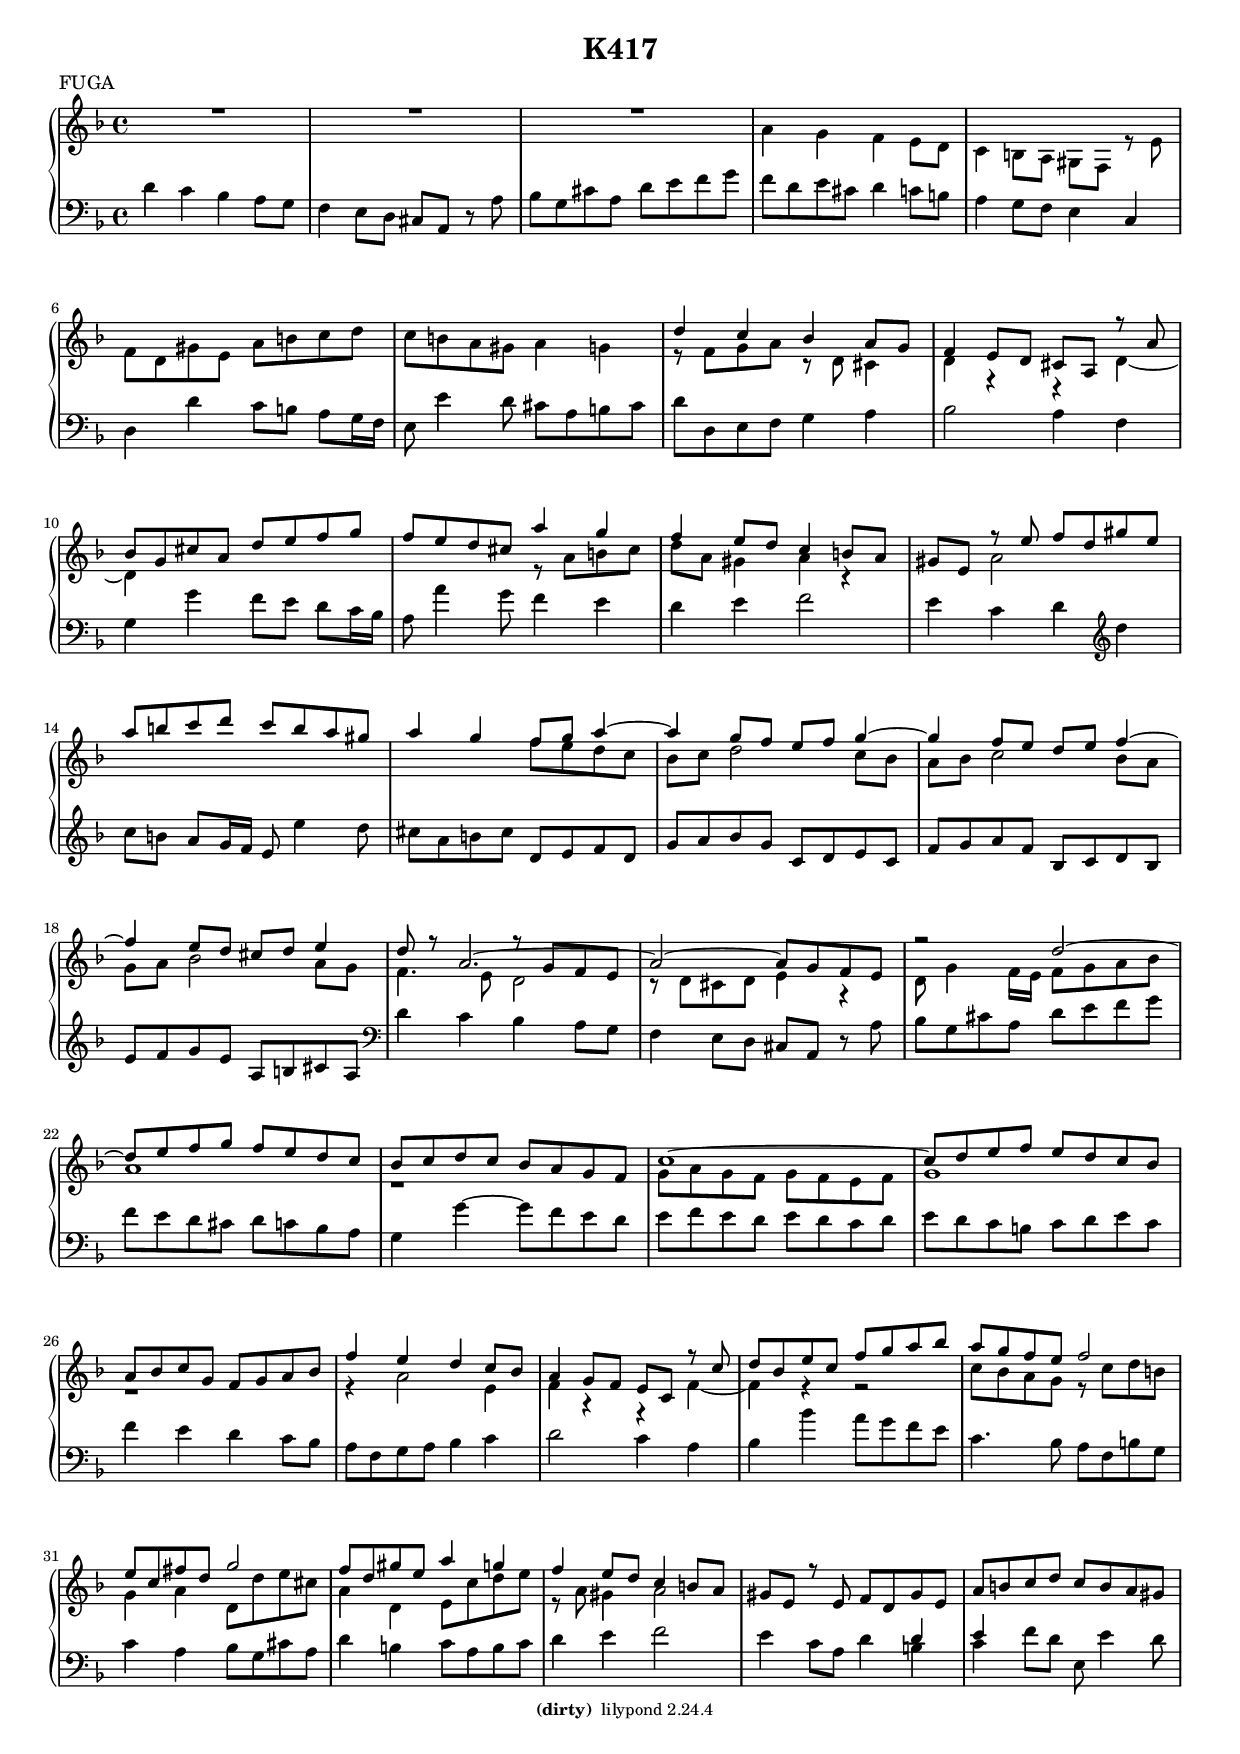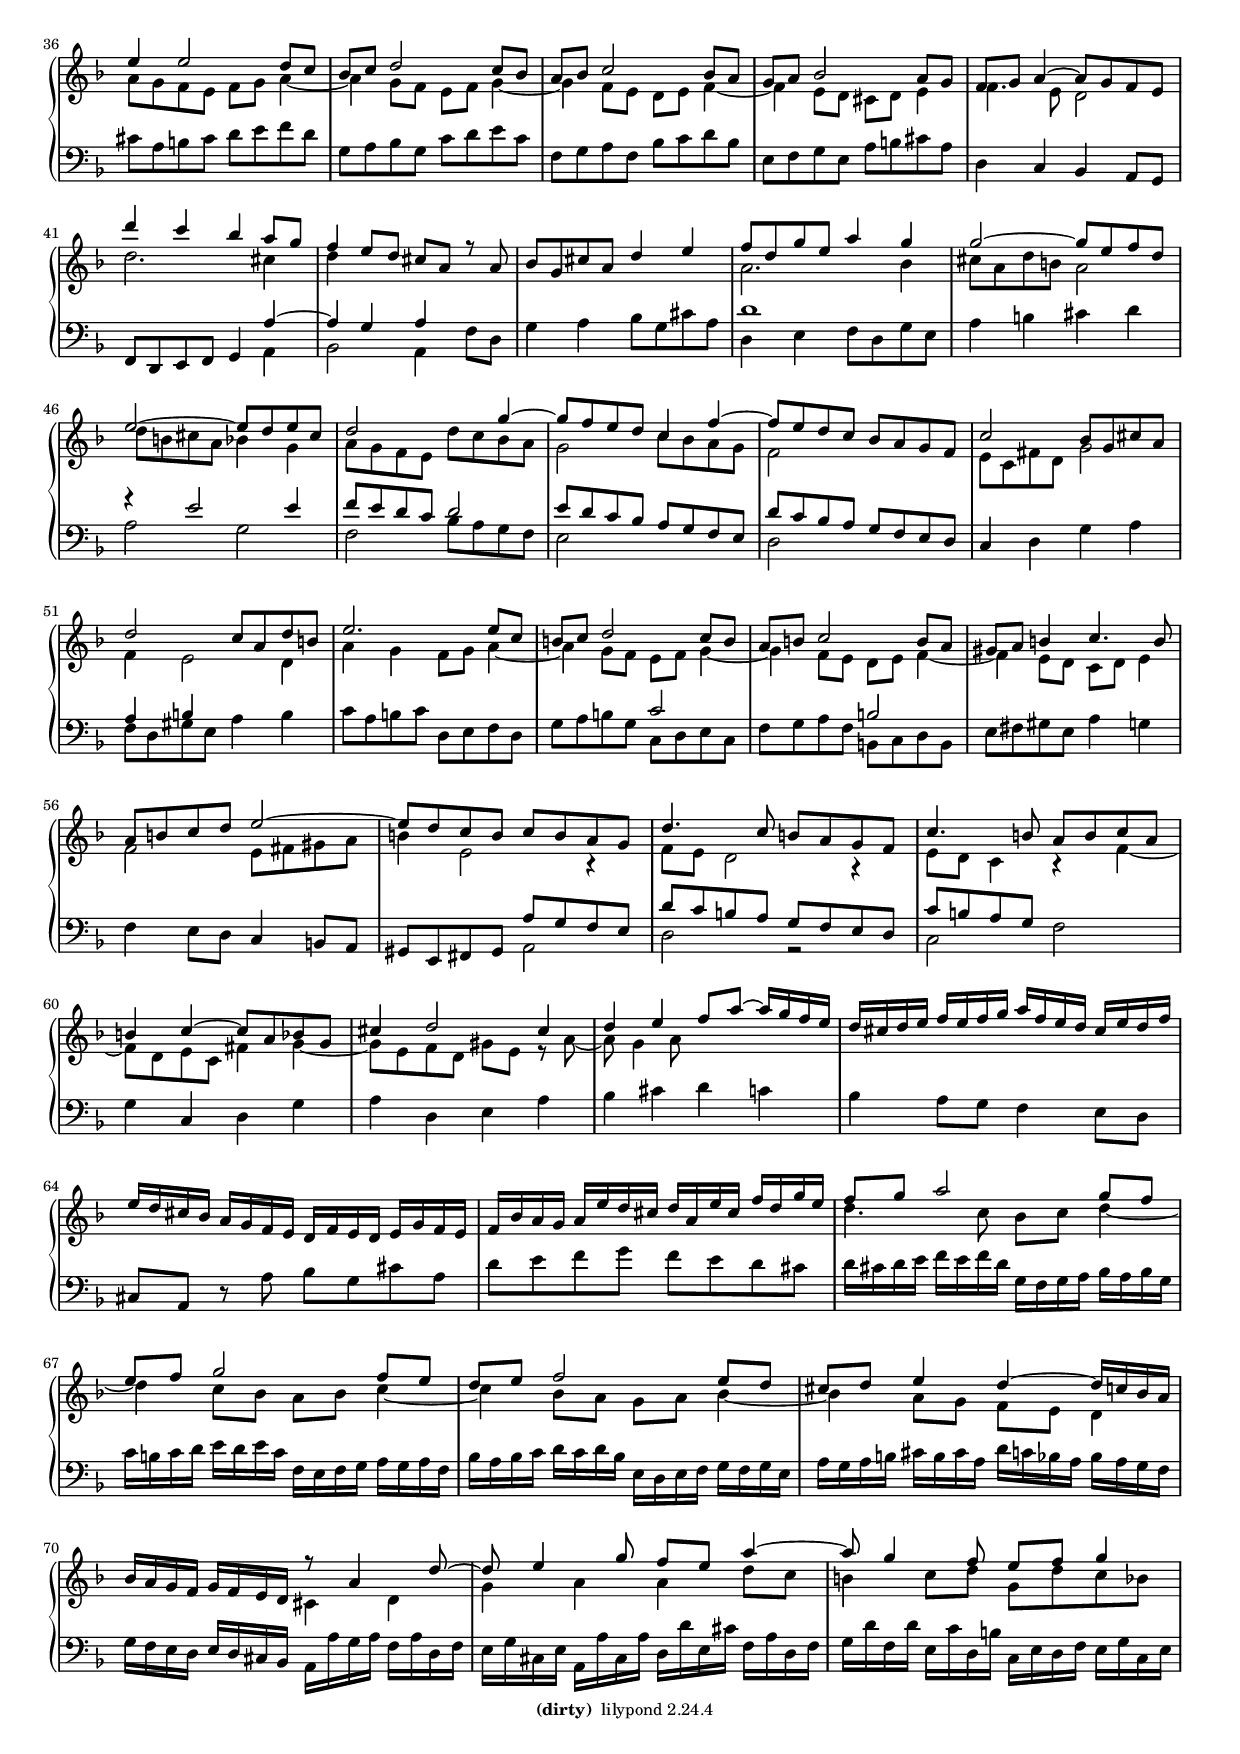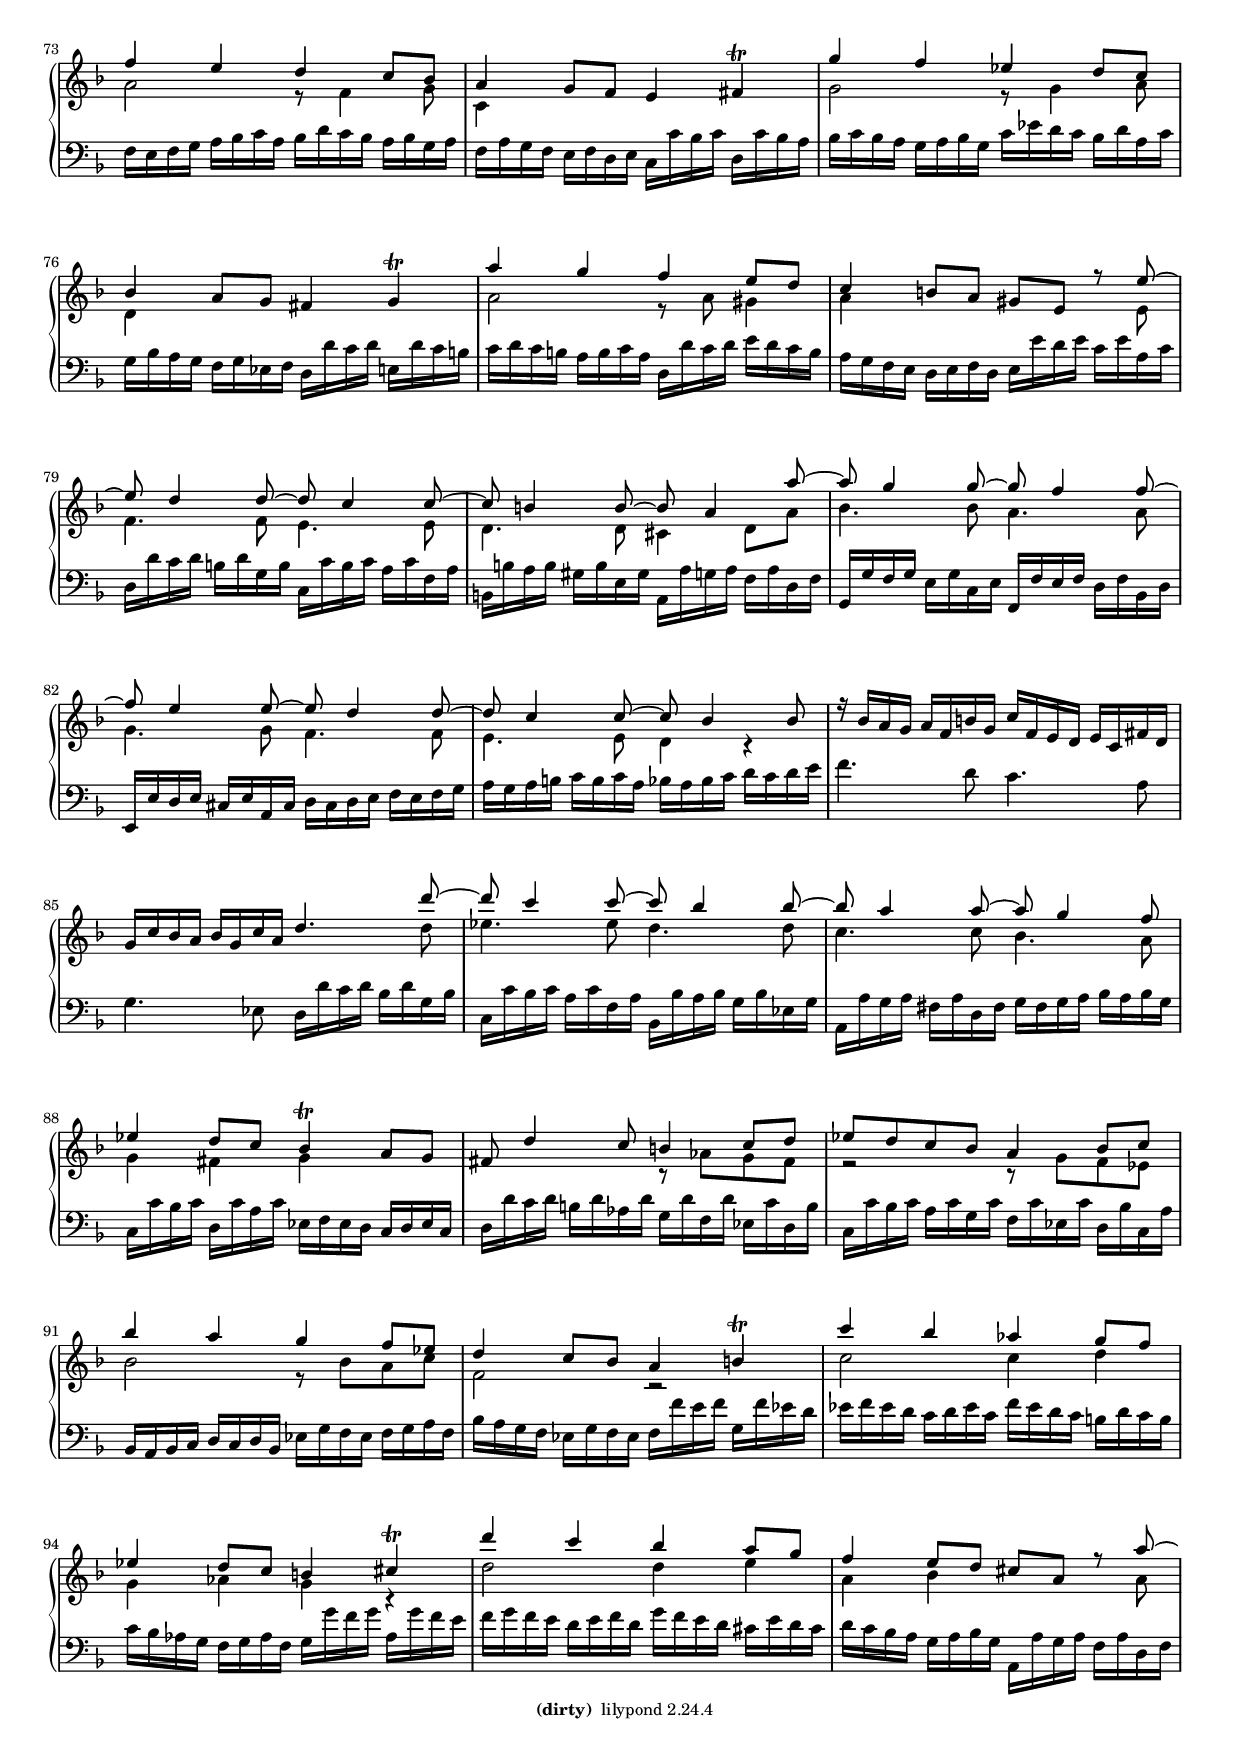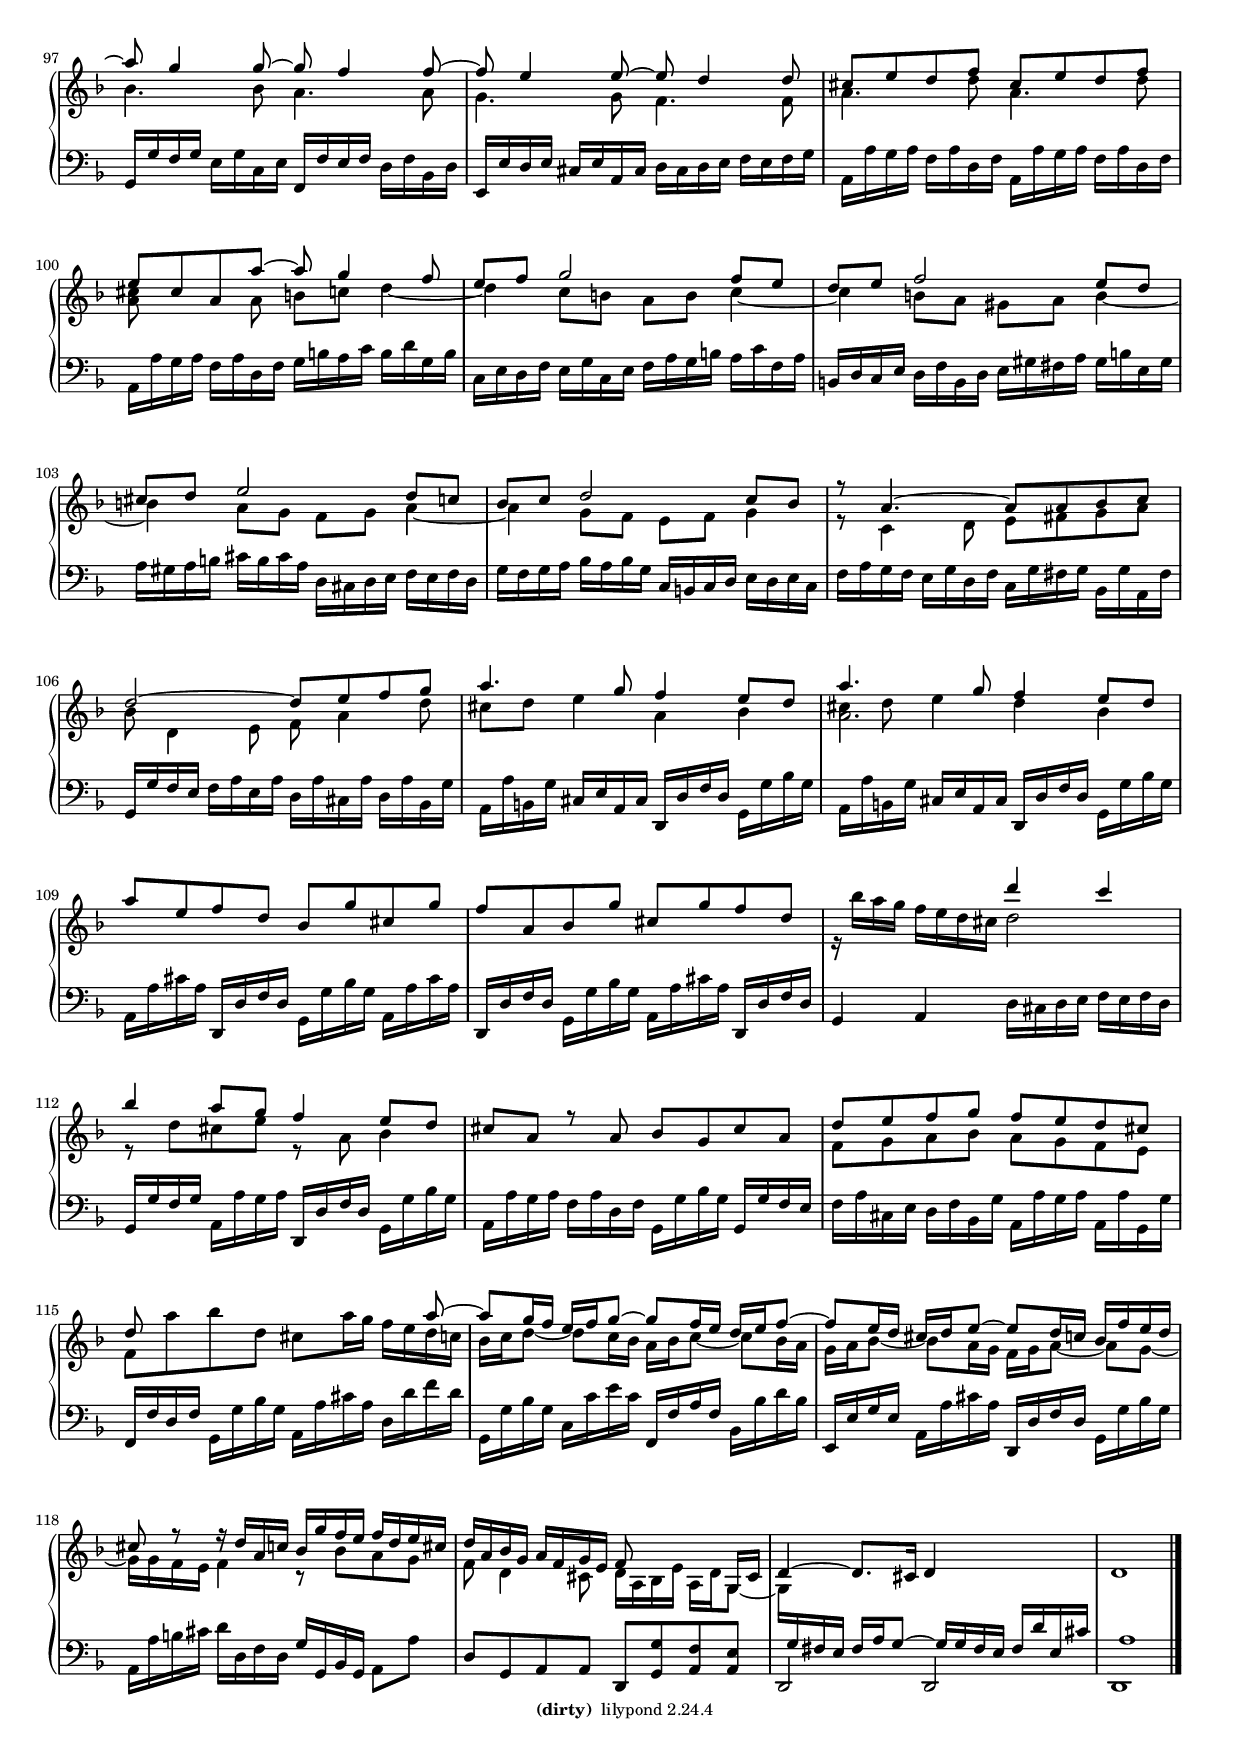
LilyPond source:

\version "2.16.2"

\include "../../general.ily"
\include "../../a4-210x297.ily"
\version "2.16.2"

%sujet = 
%-\tweak #'extra-offset #'(0 . -4.5) 
%-\tweak #'layer #-1
% ^\markup { \with-color #(rgb-color 0.75 0.75 0.75) \filled-box #'(-3 . 3) #'(-3 . 3) #0 }

%sujet = -"[S]"

sujet = {}

\header {
  title = "K417"
  meter = "FUGA"
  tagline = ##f
}

tempoMark = {
  \once \override Score.RehearsalMark #'self-alignment-X = #LEFT
  \once \override Score.RehearsalMark #'break-align-symbols = #'(time-signature key-signature)
  \once \override Staff.TimeSignature #'break-align-anchor-alignment = #LEFT
  \mark \markup "Allegro moderato"
}

global = {
  %\tempoMark
  \key d \minor
}

rightOne = \relative c'' {
  \global

  R1 R1 R1 | s1 s1 s1 s1 | d4 \sujet c bes a8 g | f4 e8 d cis a r a' | bes g cis a d e f g |
  f e d cis a'4 \sujet g | f e8 d c4 b8 a | gis e r e' f d gis e | a b c d c b a gis |
  a4 g f8 g a4 ~ | a g8 f e f g4 ~ | g f8 e d e f4 ~ | f e8 d cis d e4 | d8 r a2. ~ |
  a2 ~ a8 g f e | r2 d' ~ | d8 e f g f e d c | bes c d c bes a g f | c'1 ~ |

  c8 d e f e d c bes | a bes c g f g a bes | f'4 \sujet e d c8 bes | a4 g8 f e c r c' |
  d bes e c f g a bes | a g f e f2 | e8 c fis d g2 | f8 d gis e a4 \sujet g | f e8 d c4 b8 a |
  gis e r e f d gis e | a b c d c b a gis | e'4 e2 d8 c | bes c d2 c8 bes |
  a bes c2 bes8 a | g a bes2 a8 g | f g a4 ~ a8 g f e | d''4 \sujet c bes a8 g |

  f4 e8 d cis a r a | bes g cis a d4 e | f8 d g e a4 g | g2 ~ g8 e f d |
  e2 ~ e8 d e cis | d2 s4 g ~ | g8 f e d c4 f ~ | f8 e d c bes a g f | c'2 bes8 g cis a |
  d2 c8 a d b | e2. e8 c | b c d2 c8 b | a b c2 b8 a | gis a b4 c4. b8 | a b c d e2 ~ |
  e8 d c b c b a g | d'4. c8 b a g f | c'4. b8 a b c a | b4 c ~ c8 a bes g | cis4 d2 cis4 |

  d e f8 a ~ a16 g f e | d cis d e f e f g a f e d cis e d f |
  e d cis bes a g f e d f e d e g f e | f bes a g a e' d cis d a e' cis f d g e |
  f8 g a2 g8 f | e f g2 f8 e | d e f2 e8 d | cis d e4 d ~ d16 c bes a |
  bes a g f g f e d r8 a'4 d8 ~ | d e4 g8 f e a4 ~ | a8 g4 f8 e f g4 | f \sujet e d c8 bes |
  a4 g8 f e4 fis4-\trill | g' \sujet f ees d8 c | bes4 a8 g fis4 g4-\trill | a' \sujet g f e8 d |
  
  c4 b8 a gis e r e'-\tag #'longo ~ | 
  e d4 d8-\tag #'longo ~ d c4 c8-\tag #'longo ~ | 
  c b4 b8-\tag #'longo ~ b a4 a'8-\tag #'longo ~ | 
  a g4 g8-\tag #'longo ~ g f4 f8-\tag #'longo ~ | 
  f e4 e8-\tag #'longo ~ e d4 d8-\tag #'longo ~ | 
  d c4 c8-\tag #'longo ~ c bes4 bes8 | 
  r16 bes a g a f b g c f, e d e c fis d |
  g c bes a bes g c a d4. d'8-\tag #'longo ~ | 
  d c4 c8-\tag #'longo ~ c bes4 bes8-\tag #'longo ~ | 
  bes a4 a8-\tag #'longo ~ a g4 f8 |

  ees4 d8 c bes4-\trill a8 g | fis d'4 c8 b4 c8 d | ees d c bes a4 bes8 c | bes'4 \sujet a g f8 ees |
  d4 c8 bes a4 b-\trill | c' \sujet bes aes g8 f | ees4 d8 c b4 cis-\trill | d' \sujet c bes a8 g |
  f4 e8 d cis a r a'8-\tag #'longo ~ | a g4 g8-\tag #'longo ~ g f4 f8-\tag #'longo ~ | 
  f e4 e8-\tag #'longo ~ e d4 d8 | cis e d f cis e d f |
  e cis a a'-\tag #'longo ~ a g4 f8 | e f g2 f8 e | d e f2 e8 d | cis d e2 d8 c | bes c d2 c8 bes |

  r a4. ~ a8 a bes c | d2 ~ d8 e f g | a4. g8 f4 e8 d | << { a'4. g8 f4 } \\ { a,2. } >> e'8 d |
  a'8 e f d bes g' cis, g' | f a, bes g' cis, g' f d | s2 d'4 \sujet c | bes a8 g f4 e8 d |
  cis a r8 a bes g cis a | d e f g f e d cis | d s2. a'8 ~ | a g16 f e f g8 ~ g f16 e d e f8 ~ |
  f e16 d cis d e8 ~ e d16 c bes f' e d | cis8 r r16 d a c bes g' f e f d e cis |
  d a bes g a f g e f8 s4 g,16 cis | d4 ~ d8. cis16 d4 s | d1 \bar "|."
}

rightTwo = \relative c'' {
  \global

  s1 s1 s1 | a4 \sujet g f e8 d | c4 b8 a gis f r e' | f d gis e a b c d | c b a gis a4 g |
  r8 f g a r d, cis4 | d r r d ~ | d s s2 | s r8 a' b cis | d a gis4 a r | s a2 s4 |
  s1 | s2 f'8 e d c | bes c d2 c8 bes | a bes c2 bes8 a | g a bes2 a8 g |
  f4. e8 << { r8 g f e } \\ {d2 } >> | r8 d cis d e4 r | d8 g4 f16 e f8 g a bes |

  a1 | r | g8 a g f g f e f | g1 | r | r4 a2 e4 | f r r f ~ | f r r2 |
  c'8 bes a g r c d b | 
  
  \tag #'longo  { g4 a d,8 d' e cis | a4 d, e8 c' d e | r a, gis4 a2 | }
  \tag #'urtext { g4 a r8 d e cis | a4 r r8 c d e | r a, gis4 a4 s | }
  
  s1 | s1 | a8 g f e f g a4 ~ | a g8 f e f g4 ~ | g f8 e d e f4 ~ | f e8 d cis d e4 |
  f4. e8 d2 | d'2. cis4 | d  s2. | s1 | a2. bes4 | cis8 a d b a2 | 
  
  \tag #'longo  { d8 b cis a bes4 g | }
  \tag #'urtext { d'8 b c! a bes4 g | }

  a8 g f e d' c bes a | g2 c8 bes a g | f2 s | e8 c fis d g2 | f4 e2 d4 |
  a' g f8 g a4 ~ | a4 g8 f e f g4 ~ | g  f8 e d e f4 ~ |
  f e8 d c d e4 | f2 e8 fis gis a | b4 e,2 r4 | f8 e d2 r4 | e8 d c4 r f ~ |
  f8 d e c fis4 g ~ | g8 e f d gis e r a ~ | a g4 a8  s2 | s1*3 | d4. c8 bes c d4 ~ |

  d c8 bes a bes c4 ~ | c bes8 a g a bes4 ~ | bes a8 g f e d4 | s2 cis4 d | g a a d8 c |
  b4 c8 d g, d' c bes | a2 r8 f4 g8 | c,4 s2. | g'2 r8 g4 a8 | d,4 s2. | a'2 r8 a gis4 |
  a s2 s8 e | f4. f8 e4. e8 | d4. d8 cis4 d8 a' | bes4. bes8 a4. a8 | g4. g8 f4. f8 |
  e4. e8 d4 r | s1 | s2. s8 d' | ees4. ees8 d4. d8 | 
  \tag #'longo  { c4. c8 bes4. a8 | }
  \tag #'urtext { c4. c8 c8 bes4 a8 | }
  
  g4 fis g s | s2 r8 aes g fis | r2 r8 g f ees | bes'2 r8 bes a c | f,2 r | c' c4 d | g, aes g r |
  d'2 d4 e | a, bes s s8 a | bes4. bes8 a4. a8 | g4. g8 f4. f8 | 
  \tag #'longo  { a4. d8 a4. d8 | }
  \tag #'urtext { a4 s8 d a4 s8 d | }
  <a cis> s4 a8 b c d4 ~ | d c8 b a b c4 ~ | c b8 a gis a b4-\tag #'longo ~ | 
  \tag #'longo { b a8 } \tag #'urtext { a4. } g8 f g a4 ~ |
  a g8 f e f g4 | r8 c,4 d8 e fis g a | bes d,4 e8 f a4 d8 | cis d e4 a, bes |

  %<< { a2. s4 } \\ { cis8 d e4 d bes } >> | 
  cis8 d e4 d bes |
  \tag #'longo { s1 s1 | } \tag #'urtext { a4 s2. s1 | }
  r16 bes' a g f e d cis d2 |
  r8 d cis e r a, bes4 | s1 | f8 g a bes a g f e | f a' bes d, cis a'16 g f e d c |
  bes c d8 ~ d c16 bes a bes c8 ~ c bes16 a | g a bes8 ~ bes a16 g f g a8 ~ a g ~ |
  g16 g f e f4 r8 bes a g | f d4 cis8  d16 a bes e a, d g,8 ~ |
  g16 \change Staff = "left" \voiceThree g fis e fis a g8 ~ g16 g fis e fis d' e, cis' |
  a1 \bar "|."
}

left = \relative c' {
  \global

  d4 \sujet

  c bes a8 g |
  f4 e8 d cis a r a' | bes g cis a d e f g | f d e cis d4 c8 b |
  a4 g8 f e4 c | d d'c8 b a g16 f | e8 e'4 d8 cis a b cis | d d, e f g4 a | bes2 a4 f |
  g g' f8 e d c16 bes | a8 a'4 g8 f4 e | d e f2 | e4 c d \clef treble d' |
  c8 b a g16 f e8 e'4 d8 | cis8 a b cis d, e f d | g a bes g c, d e c | f g a f bes, c d bes | 
  e f g e a, b cis a | \clef bass d4 \sujet c bes a8 g | f4 e8 d cis a r a' |
  bes g cis a d e f g | f e d cis d c bes a | g4 g' ~ g8 f e d | e f e d e d c d |
  e d c b c d e c | f4 \sujet e d c8 bes | a f g a bes4 c | d2 c4 a | 

  \tag #'longo { bes4 bes' a8 g f e | }
  \tag #'urtext { \tiny bes4 \normalsize bes' a8 g f bes, | }
  c4. bes8 a f b g | 
  \tag #'longo  { c4 a bes8 g cis a | d4 b c8 a b c | }
  \tag #'urtext { c4 a << { d } \\ { bes8 g } >> cis a | d4 << { d4 e} \\ { b c8 a } >> b c | }
  
  d4 e f2 | e4 c8 a d4 << d \\ b >> |
  << e \\ c >> f8 d e, e'4 d8 | cis a b cis d e f d | g, a bes g c d e c | f, g a f bes c d bes |
  e, f g e a b cis a | d,4 \sujet c bes a8 g | f d e f g4 << { a' ~ a g a } \\ { a, bes2 a4 } >> f'8 d |
  g4 a bes8 g cis a | << d1 \\ { d,4 e f8 d g e } >> | a4 b cis d |
  << { r4 e2 e4 } \\ { a,2 g } >> | << { f'8 e d c d2 } \\ { f,2 bes8 a g f } >> |
  << { e'8 d c bes a g f e } \\ { e2 } >> | << { d'8 c bes a g f e d } \\ { d2 } >> |

  c4 d g a | << { a4 b } \\ { f8 d gis e a4 b } >> | 
  \tag #'longo  { c8 a b c d,8 e f d | }
  \tag #'urtext { c'8 a b cis << { d2 } \\ { d,8 e f d } >> | }
  g a b g << { c2 } \\ { c,8 d e c } >> | f g a f << { b2 } \\ { b,8 c d b} >> |
  e fis gis e a4 \sujet g | f e8 d c4 b8 a | gis e fis gis << { a'8 g f e } \\ { a,2 } >> |
  << { d'8 c b a g f e d } \\ { d2 r } >> | << { c'8 b a g } \\ { c,2 } >> f | g4 c, d g |
  a d, e a | bes cis d \sujet c | bes a8 g f4 e8 d | cis a r a' bes g cis a | d e f g f e d cis |

  d16 cis d e f e f d g, f g a bes a bes g | c b c d e d e c f, e f g a g a f |
  bes a bes c d c d bes e, d e f g f g e | a g a b cis b cis a d c bes a bes a g f |
  g f e d e d cis bes a a' g a f a d, f | e g cis, e a, a' cis, a' d, d' e, cis' f, a d, f |
  g d' f, d' e, c' d, b' c, e d f e g c, e | f e f g a bes c a bes d c bes a bes g a |
  f a g f e f d e c c'bes c d, c' bes a | bes c bes a g a bes g c ees d c bes d a c |

  g bes a g f g ees f d d' c d e, d' c b | c d c b a b c a d, d' c d e d c b |
  a g f e d e f d e e' d e c e a, c | d, d' c d b d g, b c, c' b c a c f, a |
  b, b' a b gis b e, gis a, a' g a f a d, f | g, g' f g e g c, e f, f' e f d f bes, d |
  e, e' d e cis e a, cis d cis d e f e f g | a g a b c b c a bes a bes c d c d e |
  f4. d8 c4. a8 | g4. ees8 d16 d' c d bes d g, bes |

  c, c' bes c a c f, a bes, bes' a bes g bes ees, g | a, a' g a fis a d, fis g fis g a bes a bes g |
  c, c' bes c d, c' a c ees, f ees d c d ees c | 
  d d' c d b d aes d g, d' f, d' \tag #'longo ees, \tag #'urtext e c' d, b' |
  c, c' bes c a c g c f, c' ees, c' d, bes' c, a' | bes, a bes c d c d bes ees g f ees f g a f |
  bes a g f ees g f ees f f' e f g, f' ees d | ees f ees d c d ees c f ees d c b d c b |
  c bes aes g f g aes f g g' \tag #'longo f \tag #'urtext fis g aes, g' f e |
  f g f e d e f d g f e d cis e d cis |

  d c bes a g a bes g a, a' g a f a d, f | g, g' f g e g c, e f, f' e f d f bes, d |
  e, e' d e cis e a, cis d cis d e f e f g | a, a' g a f a d, f a, a' g a f a d, f |
  a, a' g a f a d, f g b a c b d g, b | c, e d f e g c, e f a g b a c f, a |
  b, d c e d f b, d e gis fis a gis b e, gis | a gis a b cis b cis a d, cis d e f e f d |
  g f g a bes a bes g c, b c d e d e c | f a g f e g d f c g' fis g bes, g' a, fis' |

  g, g' f e f a e a d, a' cis, a' d, a' bes, g' | a, a' b, g' cis, e a, cis d, d' f d g, g' bes g |
  a, a' b, g' cis, e a, cis d, d' f d g, g' bes g | a, a' cis a d,, d' f d g, g' bes g a, a' cis a |
  d,, d' f d g, g' bes g a, a' cis a d,, d' f d | g,4 a d16 cis d e f e f d |
  g, g' f g a, a' g a d,, d' f d g, g' bes g | a, a' g a f a d, f g, g' bes g g, g' f e |

  f a cis, e d f bes, g' a, a' g a a, a' g, g' | f, f' d f g, g' bes g a, a' cis a d, d' f d |
  g,, g' bes g c, c' e c f,, f' a f bes, bes' d bes | e,, e' g e a, a' cis a d,, d' f d g, g' bes g |
  a, a' b cis d d, f d g g, bes g a8 a' | d, g, a a d, <g g'> <a f'> <a e'> |
  d,2 d | d1 \bar "|."
}


#(set-global-staff-size 16.3)
 

%
% Edition de Longo
%
\score {
  \new PianoStaff <<
    \time 4/4
    \new Staff = "right" {
      << { \keepWithTag #'longo \rightOne } 
         \\ 
         { \keepWithTag #'longo \rightTwo }
      >>
    }
    \new Staff = "left" { 
      \clef bass \keepWithTag #'longo \left 
    }
  >>
  \layout { indent = 0 }
}

